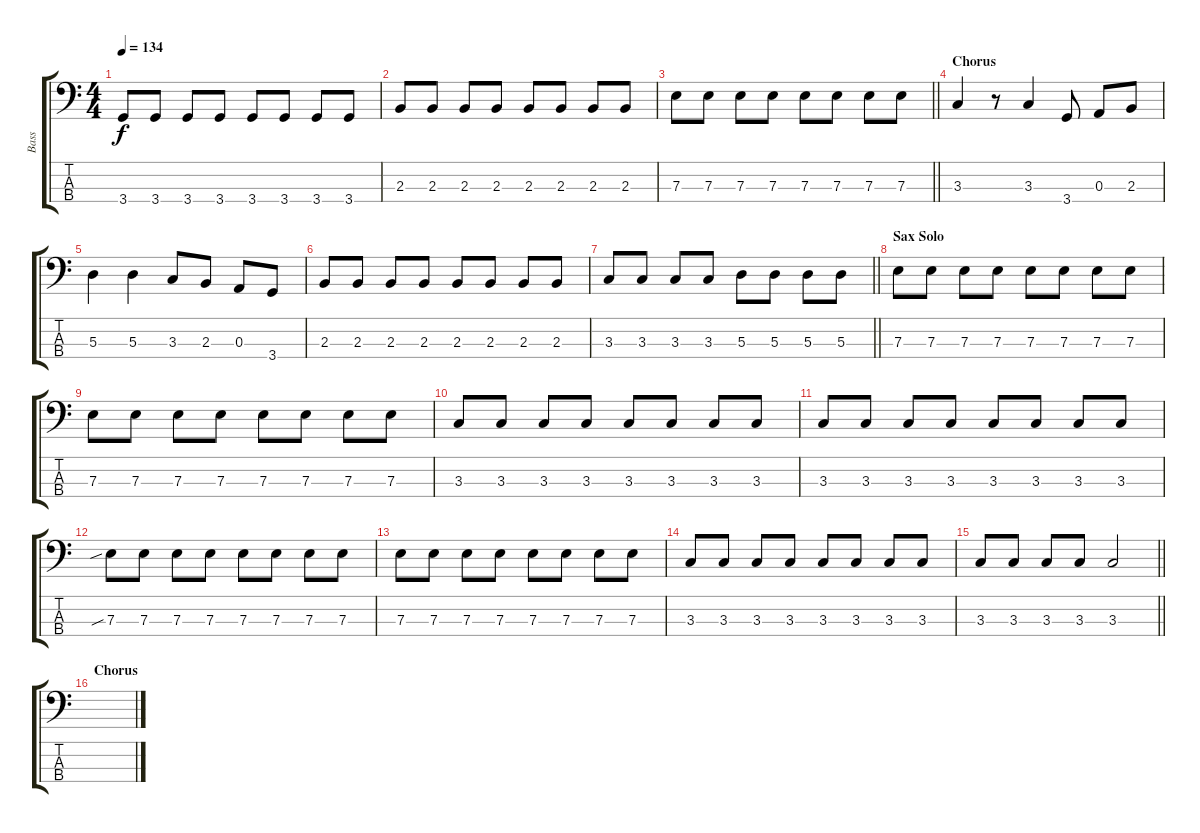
\track ("Bass" "Bass") {instrument electricbassfinger}
\staff {score tabs}
\tuning (G2 D2 A1 E1) {hide}
\ts (4 4)
\tempo 134
\clef f4
\ks c
3.4.8{dy f} 3.4.8 3.4.8 3.4.8 3.4.8 3.4.8 3.4.8 3.4.8 |
2.3.8 2.3.8 2.3.8 2.3.8 2.3.8 2.3.8 2.3.8 2.3.8 |
\barLineRight lightlight
7.3.8 7.3.8 7.3.8 7.3.8 7.3.8 7.3.8 7.3.8 7.3.8 |
\section ("" "Chorus")
3.3.4 r.8 3.3.4 3.4.8 0.3.8 2.3.8 |
5.3.4 5.3.4 3.3.8 2.3.8 0.3.8 3.4.8 |
2.3.8 2.3.8 2.3.8 2.3.8 2.3.8 2.3.8 2.3.8 2.3.8 |
\barLineRight lightlight
3.3.8 3.3.8 3.3.8 3.3.8 5.3.8 5.3.8 5.3.8 5.3.8 |
\section ("" "Sax Solo")
7.3.8 7.3.8 7.3.8 7.3.8 7.3.8 7.3.8 7.3.8 7.3.8 |
7.3.8 7.3.8 7.3.8 7.3.8 7.3.8 7.3.8 7.3.8 7.3.8 |
3.3.8 3.3.8 3.3.8 3.3.8 3.3.8 3.3.8 3.3.8 3.3.8 |
3.3.8 3.3.8 3.3.8 3.3.8 3.3.8 3.3.8 3.3.8 3.3.8 |
7.3{sib}.8 7.3.8 7.3.8 7.3.8 7.3.8 7.3.8 7.3.8 7.3.8 |
7.3.8 7.3.8 7.3.8 7.3.8 7.3.8 7.3.8 7.3.8 7.3.8 |
3.3.8 3.3.8 3.3.8 3.3.8 3.3.8 3.3.8 3.3.8 3.3.8 |
\barLineRight lightlight
3.3.8 3.3.8 3.3.8 3.3.8 3.3.2 |
\section ("" "Chorus")
